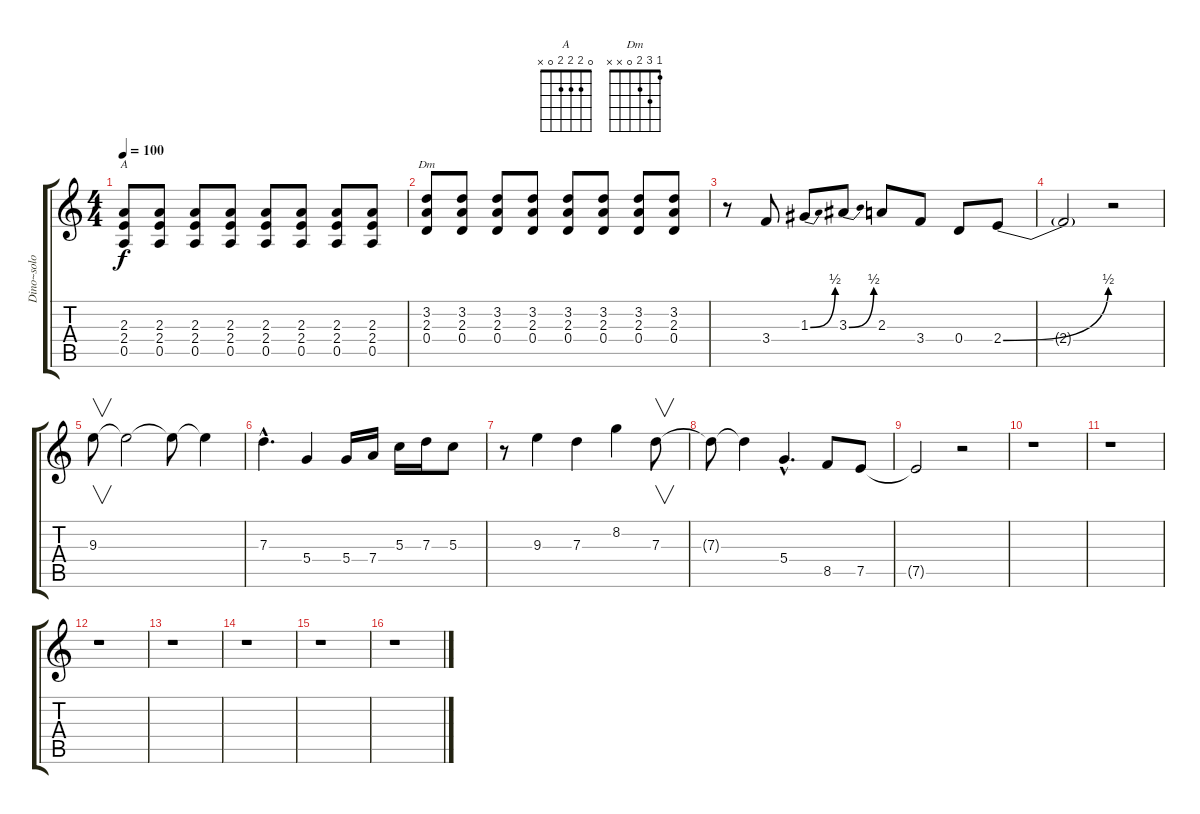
\track ("Dino~solo" "Dino~solo") {instrument distortionguitar}
\staff {score tabs}
\tuning (E4 B3 G3 D3 A2 E2) {hide}
\chord ("A" 0 2 2 2 0 x)
\chord ("Dm" 1 3 2 0 x x)
\ts (4 4)
\tempo 100
\clef g2
\ks c
(2.3 2.4 0.5).8{ch "A" dy f} (2.3 2.4 0.5).8 (2.3 2.4 0.5).8 (2.3 2.4 0.5).8 (2.3 2.4 0.5).8 (2.3 2.4 0.5).8 (2.3 2.4 0.5).8 (2.3 2.4 0.5).8 |
(3.2 2.3 0.4).8{ch "Dm"} (3.2 2.3 0.4).8 (3.2 2.3 0.4).8 (3.2 2.3 0.4).8 (3.2 2.3 0.4).8 (3.2 2.3 0.4).8 (3.2 2.3 0.4).8 (3.2 2.3 0.4).8 |
r.8 3.4.8 1.3{be (bend 0 0 60 2)}.8 3.3{be (bend 0 0 60 2)}.8 2.3.8 3.4.8 0.4.8 2.4{be (bend 0 0 60 2)}.8 |
2.4{t}.2 r.2 |
9.3.8{v} 9.3{t}.2 9.3{t}.8 9.3{t}.4 |
7.3{hac}.4{d} 5.4.4 5.4.16 7.4.16 5.3.16 7.3.16 5.3.8 |
r.8 9.3.4 7.3.4 8.2.4 7.3.8{v} |
7.3{t}.8 7.3{t}.4 5.4{hac}.4{d} 8.5.8 7.5.8 |
7.5{t}.2 r.2 |
r.1 |
r.1 |
r.1 |
r.1 |
r.1 |
r.1 |
r.1
